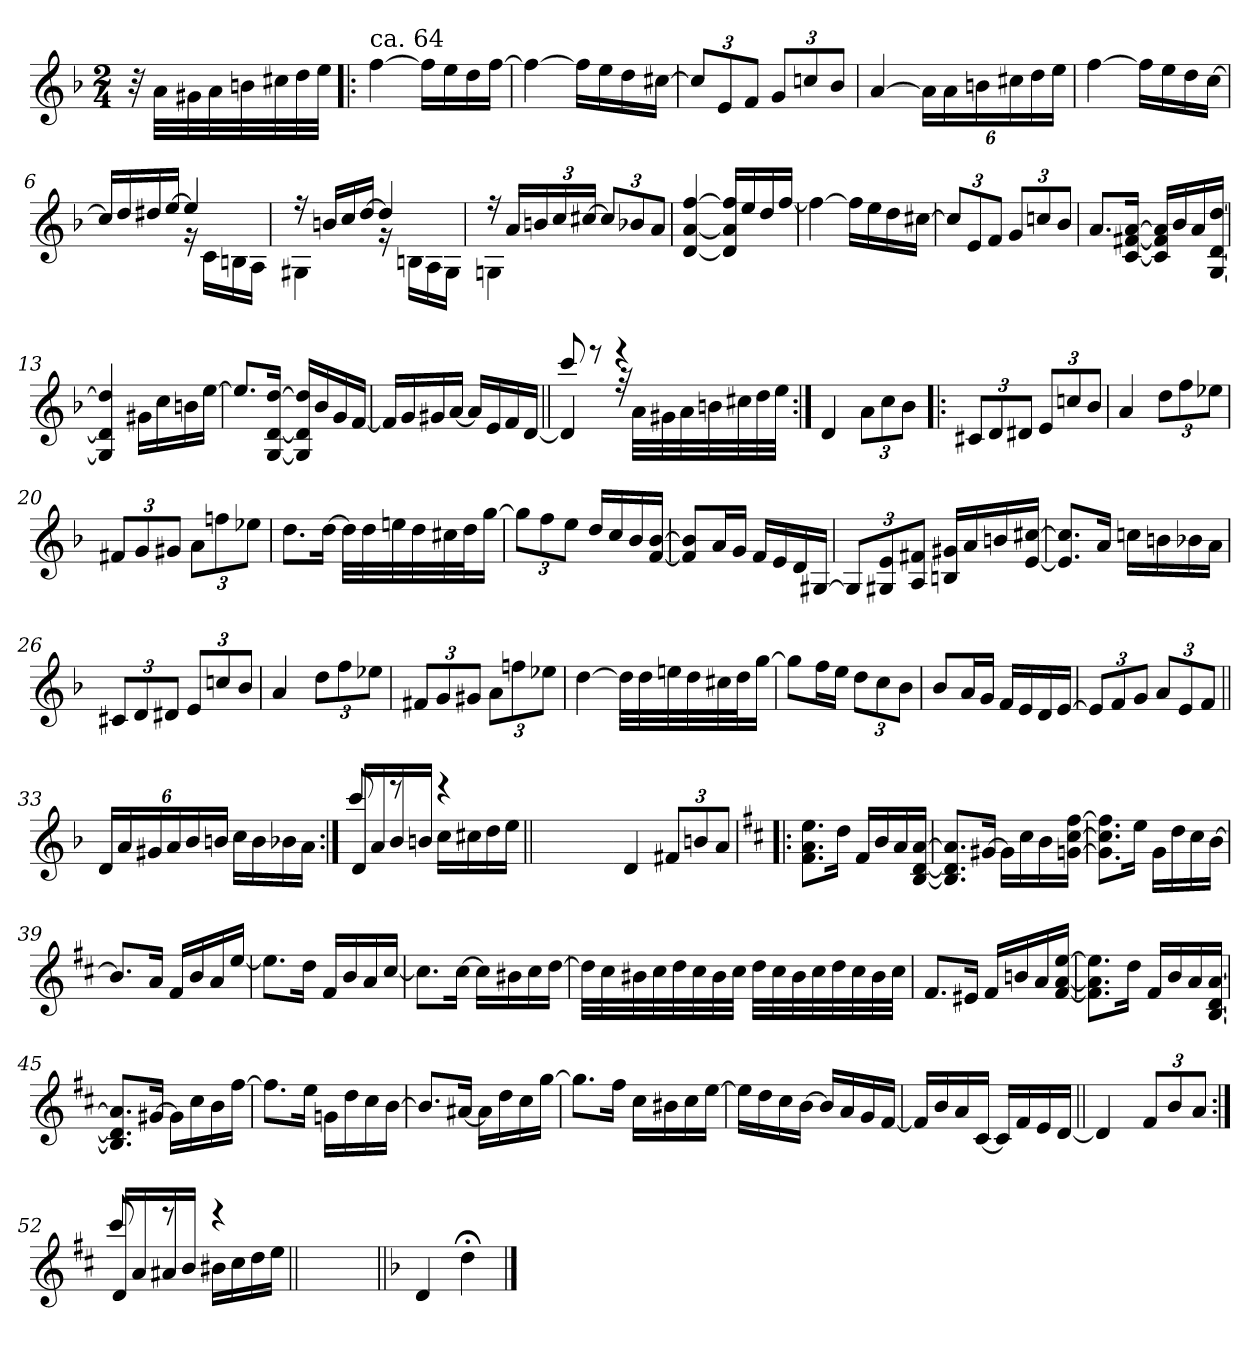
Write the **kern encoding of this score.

**kern
*part1
*staff1
*clefG2
*k[b-]
*F:
*M2/4
=
32r
32a\LLL
32g#X\
32a\
32bn\
32cc#X\
32dd\
32ee\JJJ
=1!|:
*^
!LO:TX:a:t=ca. 64	!
[4ff\	4ryy
16ff\LL]	4ryy
16ee\	.
16dd\	.
[16ff\JJ	.
=2	=2
4ff\_	4ryy
16ff\LL]	4ryy
16ee\	.
16dd\	.
[16cc#X\JJ	.
=3	=3
12cc#/L]	4ryy
12e/	.
12f/J	.
12g/L	4ryy
12ccn/	.
12b-/J	.
!!LO:LB:g=z	!!
=4	=4
[4a/	2ryy
24a\LL]	.
24a\	.
24bn\	.
24cc#X\	.
24dd\	.
24ee\JJ	.
=5	=5
[>4ff\	4ryy
16ff\LL]	4ryy
16ee\	.
16dd\	.
[16cc\JJ	.
=6	=6
*	*^
16cc/LL]	4ryy	2ryy
16dd/	.	.
16dd#X/	.	.
[16ee/JJ	.	.
4ee/]	16rf	.
.	16c\LL	.
.	16Bn\	.
.	16A\JJ	.
=7	=7	=7
16ree	4G#X\	2ryy
16bn/LL	.	.
16cc/	.	.
[16dd/JJ	.	.
4dd/]	16rf	.
.	16Bn\LL	.
.	16A\	.
.	16G#\JJ	.
!!LO:LB:g=z	!!	!!
=8	=8	=8
16ree	4Gn\	4ryy
16a/KL	.	.
24bn/L	.	.
24cc/	.	.
[24cc#X/JJ	.	.
12cc#/L]	4ryy	4ryy
12b-X/	.	.
12a/J	.	.
*	*v	*v
=9	=9
[4d/ [4a/ [4ff/	4ryy
16d/] 16a/] 16ff/]LL	4ryy
16ee/	.
16dd/	.
[16ff/JJ	.
=10	=10
4ff\_	4ryy
16ff\LL]	4ryy
16ee\	.
16dd\	.
[16cc#X\JJ	.
=11	=11
12cc#/L]	4ryy
12e/	.
12f/J	.
12g/L	4ryy
12ccn/	.
12b-/J	.
!!LO:LB:g=z	!!
=12	=12
8.a/L	4ryy
[16c/ [16f#X/ [16a/Jk	.
16c/] 16f#/] 16a/]LL	4ryy
16b-/	.
16a/	.
[16G/ [16d/ [16dd/JJ	.
=13	=13
4G/] 4d/] 4dd/]	4ryy
16g#X\LL	4ryy
16cc\	.
16bn\	.
[16ee\JJ	.
=14	=14
8.ee/L]	4ryy
[16G/ [16d/ [16dd/Jk	.
16G/] 16d/] 16dd/]LL	4ryy
16b-/	.
16g/	.
[16f/JJ	.
=15	=15
16f/LL]	4ryy
16g/	.
16g#X/	.
[16a/JJ	.
16a/LL]	4ryy
16e/	.
16f/	.
[16d/JJ	.
!!LO:LB:g=z	!!
=16||	=16||
*	*^
4d/]	8ryy	8ccc!/
.	8ryy	8reee
32r	4ryy	4reee
32a\LLL	.	.
32g#X\	.	.
32a\	.	.
32bn\	.	.
32cc#X\	.	.
32dd\	.	.
32ee\JJJ	.	.
*	*v	*v
=17:|!	=17:|!
(<4d/	2ryy
12a\L	.
12cc\	.
12b-\J	.
=18!|:	=18!|:
12c#X/L	4ryy
12d/	.
12d#X/J	.
12e/L	4ryy
12ccn/	.
12b-/J	.
=19	=19
4a/	2ryy
12dd\L	.
12ff\	.
12ee-X\J	.
!!LO:LB:g=z	!!
=20	=20
12f#X/L	4ryy
12g/	.
12g#X/J	.
12a\L	4ryy
12ffn\	.
12ee-X\J	.
=21	=21
8.dd\L	2ryy
[16dd\Jk	.
32dd\LLL]	.
32dd\	.
32een\	.
32dd\	.
32cc#X\	.
32dd\J	.
[16gg\JJ	.
=22	=22
12gg\L]	4ryy
12ff\	.
12ee\J	.
16dd/LL	4ryy
16cc/	.
16b-/	.
[16f/ [16b-/JJ	.
=23	=23
8f/] 8b-/]L	2ryy
16a/L	.
16g/JJ	.
16f/LL	.
16e/	.
16d/	.
[16G#X/JJ	.
!!LO:LB:g=z	!!
=24	=24
12G#/L]	4ryy
12G#X/ 12e/	.
12A/ 12f#X/J	.
16Bn/ 16g#X/LL	4ryy
16a/	.
16bn/	.
[16e/ [16cc#X/JJ	.
=25	=25
8.e/] 8.cc#/]L	2ryy
16a/Jk	.
16ccn\LL	.
16bn\	.
16b-X\	.
16a\JJ	.
=26	=26
12c#X/L	4ryy
12d/	.
12d#X/J	.
12e/L	4ryy
12ccn/	.
12b-/J	.
=27	=27
4a/	2ryy
12dd\L	.
12ff\	.
12ee-X\J	.
!!LO:LB:g=z	!!
=28	=28
12f#X/L	4ryy
12g/	.
12g#X/J	.
12a\L	4ryy
12ffn\	.
12ee-X\J	.
=29	=29
[4dd\	2ryy
32dd\LLL]	.
32dd\	.
32een\	.
32dd\	.
32cc#X\	.
32dd\J	.
[16gg\JJ	.
=30	=30
8gg\L]	4ryy
16ff\L	.
16ee\JJ	.
12dd\L	4ryy
12cc\	.
12b-\J	.
=31	=31
8b-/L	2ryy
16a/L	.
16g/JJ	.
16f/LL	.
16e/	.
16d/	.
[16e/JJ	.
!!LO:PB:g=z	!!
=32	=32
12e/L]	4ryy
12f/	.
12g/J	.
12a/L	4ryy
12e/	.
12f/J	.
=33||	=33||
24d/LL	2ryy
24a/	.
24g#X/	.
24a/	.
24b-/	.
24bn/JJ	.
16cc\LL	.
16b\	.
16b-X\	.
16a\JJ	.
=34:|!	=34:|!
*	*^
16d/LL	8ryy	8ccc!/
16a/	.	.
16b-/	8ryy	8reee
16bn/JJ	.	.
16cc\LL	4ryy	4reee
16cc#X\	.	.
16dd\	.	.
16ee\JJ	.	.
*v	*v	*v
=34X1||
*stria0
2ryy
!!LO:LB:g=z
=35-
*stria5
*^
4d/	2ryy
12f#X/L	.
12bn/	.
12a/J	.
=36!|:	=36!|:
*k[f#c#]	*
*D:	*
8.f#\ 8.a\ 8.ee\L	4ryy
16dd\Jk	.
16f#/LL	4ryy
16b/	.
16a/	.
[16B/ [16d/ [16a/JJ	.
=37	=37
8.B/] 8.d/] 8.a/]L	2ryy
[16g#X/Jk	.
16g#\LL]	.
16cc#\	.
16b\	.
[16gn\ [16cc#\ [16ff#\JJ	.
=38	=38
8.g\] 8.cc#\] 8.ff#\]L	2ryy
16ee\Jk	.
16g\LL	.
16dd\	.
16cc#\	.
[16b\JJ	.
!!LO:LB:g=z	!!
=39	=39
8.b/L]	4ryy
16a/Jk	.
16f#/LL	4ryy
16b/	.
16a/	.
[16ee/JJ	.
=40	=40
8.ee\L]	4ryy
16dd\Jk	.
16f#/LL	4ryy
16b/	.
16a/	.
[16cc#/JJ	.
=41	=41
8.cc#\L]	2ryy
[16cc#\Jk	.
16cc#\LL]	.
16b#X\	.
16cc#\	.
[16dd\JJ	.
=42	=42
32dd\LLL]	4ryy
32cc#\	.
32b#X\	.
32cc#\	.
32dd\	.
32cc#\	.
32b#\	.
32cc#\JJJ	.
32dd\LLL	4ryy
32cc#\	.
32b#\	.
32cc#\	.
32dd\	.
32cc#\	.
32b#\	.
32cc#\JJJ	.
!!LO:LB:g=z	!!
=43	=43
8.f#/L	4ryy
16e#X/Jk	.
16f#/LL	4ryy
16bn/	.
16a/	.
[16f#/ [16a/ [16ee/JJ	.
=44	=44
8.f#\] 8.a\] 8.ee\]L	4ryy
16dd\Jk	.
16f#/LL	4ryy
16b/	.
16a/	.
[16B/ [16d/ [16a/JJ	.
=45	=45
8.B/] 8.d/] 8.a/]L	2ryy
[16g#X/Jk	.
16g#\LL]	.
16cc#\	.
16b\	.
[16ff#\JJ	.
=46	=46
8.ff#\L]	2ryy
16ee\Jk	.
16gn\LL	.
16dd\	.
16cc#\	.
[16b\JJ	.
!!LO:LB:g=z	!!
=47	=47
8.b/L]	4ryy
[16a#X/Jk	.
16a#\LL]	4ryy
16dd\	.
16cc#\	.
[16gg\JJ	.
=48	=48
8.gg\L]	4ryy
16ff#\Jk	.
16cc#\LL	4ryy
16b#X\	.
16cc#\	.
[16ee\JJ	.
=49	=49
16ee\LL]	4ryy
16dd\	.
16cc#\	.
[16b\JJ	.
16b/LL]	4ryy
16a/	.
16g/	.
[16f#/JJ	.
=50	=50
16f#/LL]	4ryy
16b/	.
16a/	.
[16c#/JJ	.
16c#/LL]	4ryy
16f#/	.
16e/	.
[16d/JJ	.
!!LO:LB:g=z	!!
=51||	=51||
4d/]	4ryy
12f#/L	4ryy
12b/	.
12a/J	.
=52:|!	=52:|!
*	*^
(<16d/LL	8ryy	8ccc#!/
16a/	.	.
16a#X/	8ryy	8reee
16b/JJ	.	.
16b#X\LL	4ryy	4rddd
16cc#\	.	.
16dd\	.	.
16ee\JJ	.	.
*v	*v	*v
=52X2||
*stria0
2ryy
=53||
*stria5
*k[b-]
*F:
*^
4d/	2ryy
4dd;<>\	.
*v	*v
==
*-
